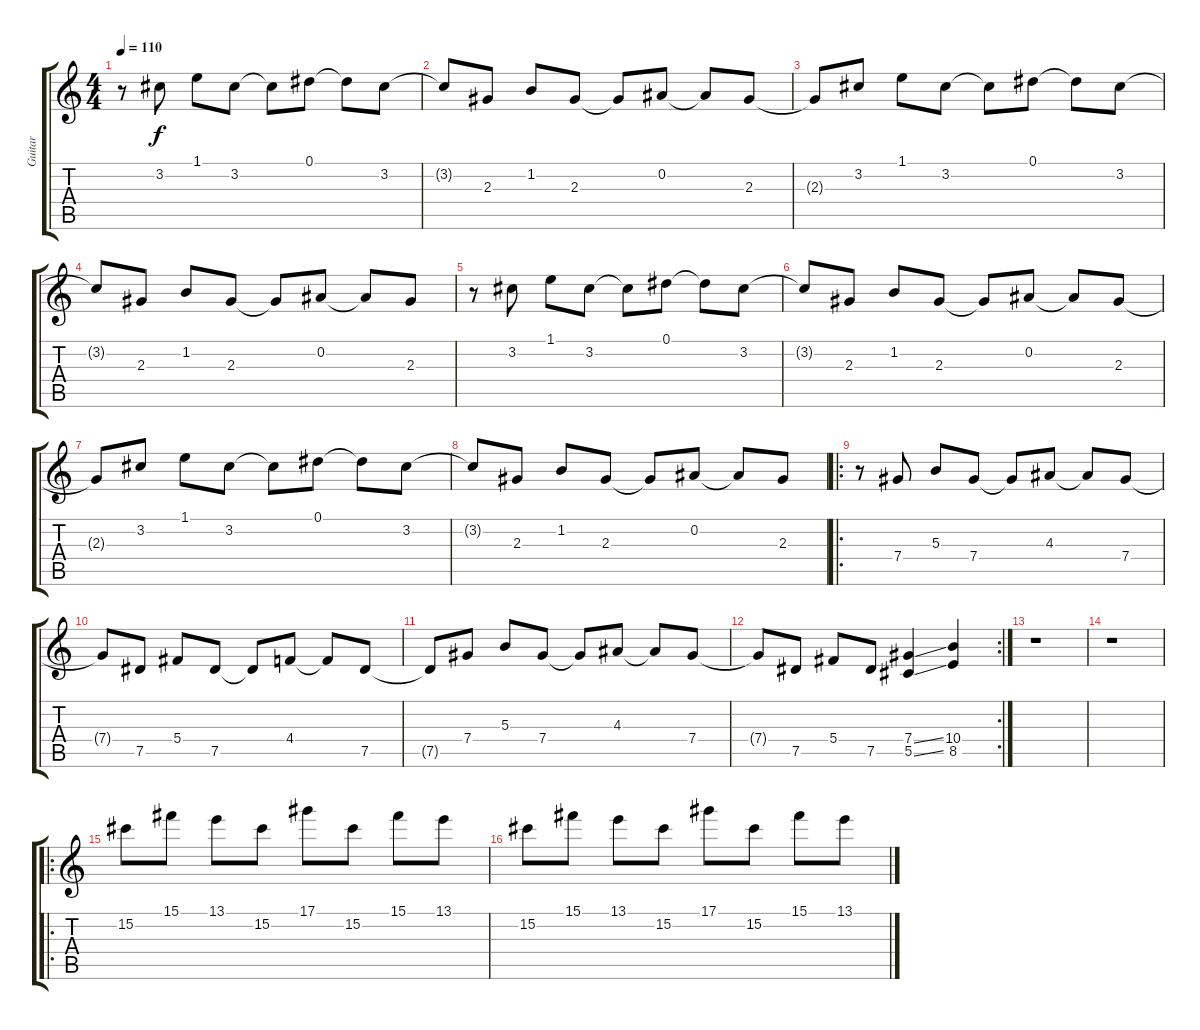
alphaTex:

\track ("Guitar" "Guitar") {instrument distortionguitar}
\staff {score tabs}
\tuning (Eb4 Bb3 Gb3 Db3 Ab2 Eb2) {hide}
\ts (4 4)
\tempo 110
\clef g2
\ks c
r.8{dy f instrument acousticguitarsteel} 3.2.8 1.1.8 3.2.8 3.2{t}.8 0.1.8 0.1{t}.8 3.2.8 |
3.2{t}.8 2.3.8 1.2.8 2.3.8 2.3{t}.8 0.2.8 0.2{t}.8 2.3.8 |
2.3{t}.8 3.2.8 1.1.8 3.2.8 3.2{t}.8 0.1.8 0.1{t}.8 3.2.8 |
3.2{t}.8 2.3.8 1.2.8 2.3.8 2.3{t}.8 0.2.8 0.2{t}.8 2.3.8 |
r.8 3.2.8 1.1.8 3.2.8 3.2{t}.8 0.1.8 0.1{t}.8 3.2.8 |
3.2{t}.8 2.3.8 1.2.8 2.3.8 2.3{t}.8 0.2.8 0.2{t}.8 2.3.8 |
2.3{t}.8 3.2.8 1.1.8 3.2.8 3.2{t}.8 0.1.8 0.1{t}.8 3.2.8 |
3.2{t}.8 2.3.8 1.2.8 2.3.8 2.3{t}.8 0.2.8 0.2{t}.8 2.3.8 |
\ro
r.8{instrument distortionguitar} 7.4.8 5.3.8 7.4.8 7.4{t}.8 4.3.8 4.3{t}.8 7.4.8 |
7.4{t}.8 7.5.8 5.4.8 7.5.8 7.5{t}.8 4.4.8 4.4{t}.8 7.5.8 |
7.5{t}.8 7.4.8 5.3.8 7.4.8 7.4{t}.8 4.3.8 4.3{t}.8 7.4.8 |
\rc 2
7.4{t}.8 7.5.8 5.4.8 7.5.8 (7.4{ss} 5.5{ss}).4 (10.4 8.5).4 |
r.1 |
r.1 |
\ro
15.2.8 15.1.8 13.1.8 15.2.8 17.1.8 15.2.8 15.1.8 13.1.8 |
15.2.8 15.1.8 13.1.8 15.2.8 17.1.8 15.2.8 15.1.8 13.1.8
